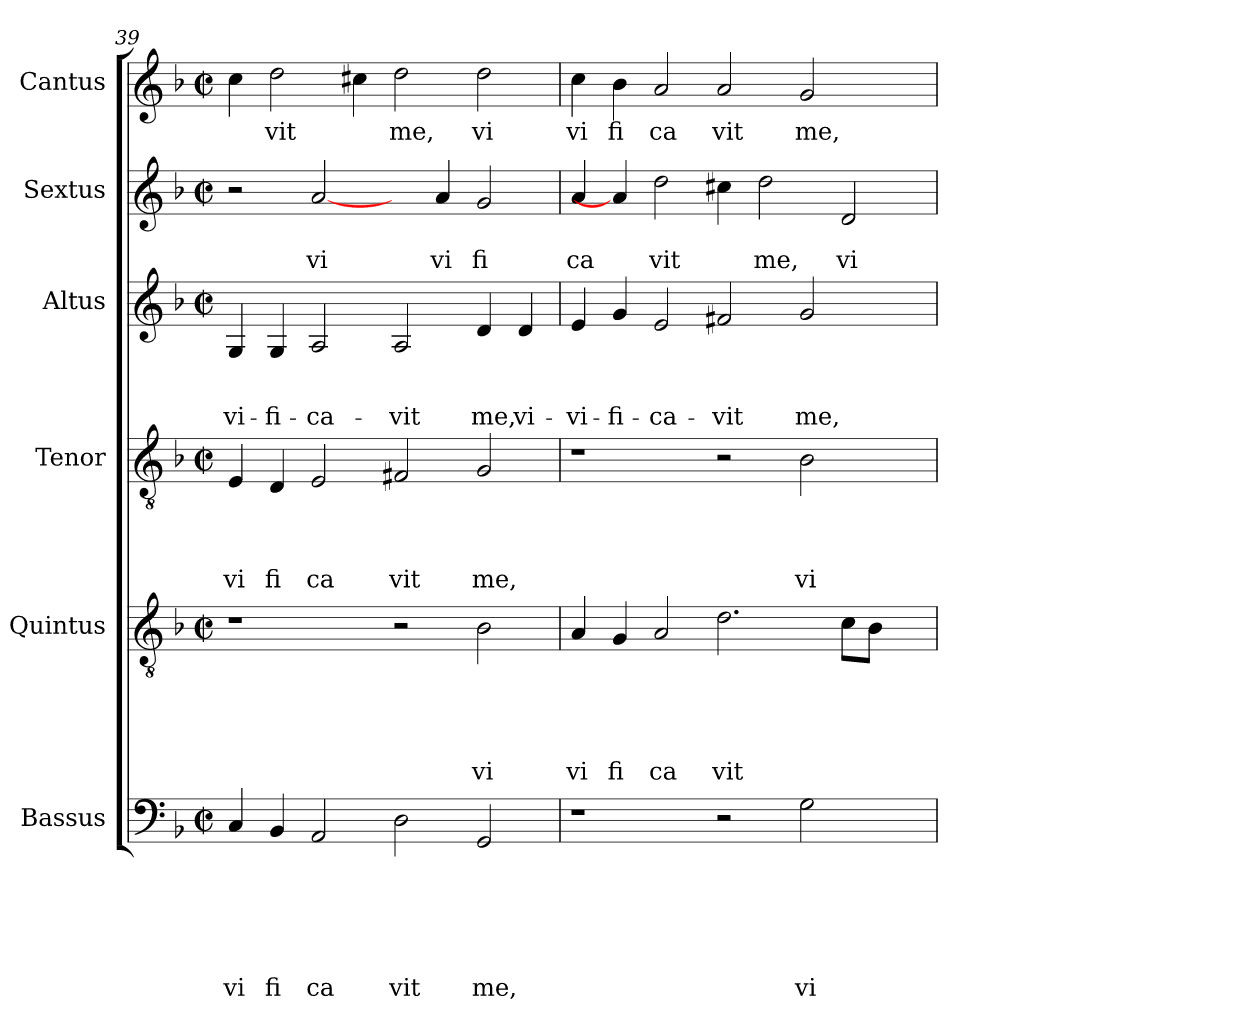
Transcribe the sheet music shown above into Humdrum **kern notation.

**kern	**text	**text	**text	**text	**text	**text	**kern	**text	**text	**text	**text	**text	**kern	**text	**text	**text	**text	**kern	**text	**text	**text	**kern	**text	**text	**kern	**text
*part6	*part6	*part6	*part6	*part6	*part6	*part6	*part5	*part5	*part5	*part5	*part5	*part5	*part4	*part4	*part4	*part4	*part4	*part3	*part3	*part3	*part3	*part2	*part2	*part2	*part1	*part1
*staff6	*staff6	*staff6	*staff6	*staff6	*staff6	*staff6	*staff5	*staff5	*staff5	*staff5	*staff5	*staff5	*staff4	*staff4	*staff4	*staff4	*staff4	*staff3	*staff3	*staff3	*staff3	*staff2	*staff2	*staff2	*staff1	*staff1
*I"Bassus	*	*	*	*	*	*	*I"Quintus	*	*	*	*	*	*I"Tenor	*	*	*	*	*I"Altus	*	*	*	*I"Sextus	*	*	*I"Cantus	*
!!LO:LB:g=z
*clefF4	*	*	*	*	*	*	*clefGv2	*	*	*	*	*	*clefGv2	*	*	*	*	*clefG2	*	*	*	*clefG2	*	*	*clefG2	*
*k[b-]	*	*	*	*	*	*	*k[b-]	*	*	*	*	*	*k[b-]	*	*	*	*	*k[b-]	*	*	*	*k[b-]	*	*	*k[b-]	*
*F:	*	*	*	*	*	*	*F:	*	*	*	*	*	*F:	*	*	*	*	*F:	*	*	*	*F:	*	*	*F:	*
*M2/2	*	*	*	*	*	*	*M2/2	*	*	*	*	*	*M2/2	*	*	*	*	*M2/2	*	*	*	*M2/2	*	*	*M2/2	*
*met(c|)	*	*	*	*	*	*	*met(c|)	*	*	*	*	*	*met(c|)	*	*	*	*	*met(c|)	*	*	*	*met(c|)	*	*	*met(c|)	*
=39	=39	=39	=39	=39	=39	=39	=39	=39	=39	=39	=39	=39	=39	=39	=39	=39	=39	=39	=39	=39	=39	=39	=39	=39	=39	=39
!	!	!	!	!	!	!LO:LY:b	!	!	!	!	!	!	!	!	!	!	!LO:LY:b	!	!	!	!LO:LY:b	!	!	!	!	!
4C/	.	.	.	.	.	vi	1r	.	.	.	.	.	4E/	.	.	.	vi	4G/	.	.	vi-	2r	.	.	4cc\	.
!	!	!	!	!	!	!LO:LY:b	!	!	!	!	!	!	!	!	!	!	!LO:LY:b	!	!	!	!LO:LY:b	!	!	!	!	!LO:LY:b
4BB-/	.	.	.	.	.	fi	.	.	.	.	.	.	4D/	.	.	.	fi	4G/	.	.	-fi-	.	.	.	2dd\	vit
!	!	!	!	!	!	!LO:LY:b	!	!	!	!	!	!	!	!	!	!	!LO:LY:b	!	!	!	!LO:LY:b	!	!	!LO:LY:b	!	!
2AA/	.	.	.	.	.	ca	.	.	.	.	.	.	2E/	.	.	.	ca	2A/	.	.	-ca-	[2a/	.	vi	.	.
.	.	.	.	.	.	.	.	.	.	.	.	.	.	.	.	.	.	.	.	.	.	.	.	.	4cc#X\	.
!	!	!	!	!	!	!LO:LY:b	!	!	!	!	!	!	!	!	!	!	!LO:LY:b	!	!	!	!LO:LY:b	!	!	!	!	!LO:LY:b
2D\	.	.	.	.	.	vit	2r	.	.	.	.	.	2F#X/	.	.	.	vit	2A/	.	.	-vit	4ryy	.	.	2dd\	me,
!	!	!	!	!	!	!	!	!	!	!	!	!	!	!	!	!	!	!	!	!	!	!	!	!LO:LY:b	!	!
.	.	.	.	.	.	.	.	.	.	.	.	.	.	.	.	.	.	.	.	.	.	4a/	.	vi	.	.
!	!	!	!	!	!	!LO:LY:b	!	!	!	!	!	!LO:LY:b	!	!	!	!	!LO:LY:b	!	!	!	!LO:LY:b	!	!	!LO:LY:b	!	!LO:LY:b
2GG/	.	.	.	.	.	me,	2B-\	.	.	.	.	vi	2G/	.	.	.	me,	4d/	.	.	me,	2g/	.	fi	2dd\	vi
!	!	!	!	!	!	!	!	!	!	!	!	!	!	!	!	!	!	!	!	!	!LO:LY:b	!	!	!	!	!
.	.	.	.	.	.	.	.	.	.	.	.	.	.	.	.	.	.	4d/	.	.	vi-	.	.	.	.	.
=40	=40	=40	=40	=40	=40	=40	=40	=40	=40	=40	=40	=40	=40	=40	=40	=40	=40	=40	=40	=40	=40	=40	=40	=40	=40	=40
!	!	!	!	!	!	!	!	!	!	!	!	!LO:LY:b	!	!	!	!	!	!	!	!	!LO:LY:b	!	!	!LO:LY:b	!	!LO:LY:b
1r	.	.	.	.	.	.	4A/	.	.	.	.	vi	1r	.	.	.	.	4e/	.	.	-vi-	4a/	.	ca	4cc\	vi
!	!	!	!	!	!	!	!	!	!	!	!	!LO:LY:b	!	!	!	!	!	!	!	!	!LO:LY:b	!	!	!	!	!LO:LY:b
.	.	.	.	.	.	.	4G/	.	.	.	.	fi	.	.	.	.	.	4g/	.	.	-fi-	4a/]	.	.	4b-\	fi
!	!	!	!	!	!	!	!	!	!	!	!	!LO:LY:b	!	!	!	!	!	!	!	!	!LO:LY:b	!	!	!LO:LY:b	!	!LO:LY:b
.	.	.	.	.	.	.	2A/	.	.	.	.	ca	.	.	.	.	.	2e/	.	.	-ca-	2dd\	.	vit	2a/	ca
!	!	!	!	!	!	!	!	!	!	!	!	!LO:LY:b	!	!	!	!	!	!	!	!	!LO:LY:b	!	!	!	!	!LO:LY:b
2r	.	.	.	.	.	.	2.d\	.	.	.	.	vit	2r	.	.	.	.	2f#X/	.	.	-vit	4cc#X\	.	.	2a/	vit
!	!	!	!	!	!	!	!	!	!	!	!	!	!	!	!	!	!	!	!	!	!	!	!	!LO:LY:b	!	!
.	.	.	.	.	.	.	.	.	.	.	.	.	.	.	.	.	.	.	.	.	.	2dd\	.	me,	.	.
!	!	!	!	!	!	!LO:LY:b	!	!	!	!	!	!	!	!	!	!	!LO:LY:b	!	!	!	!LO:LY:b	!	!	!	!	!LO:LY:b
2G\	.	.	.	.	.	vi	.	.	.	.	.	.	2B-\	.	.	.	vi	2g/	.	.	me,	.	.	.	2g/	me,
!	!	!	!	!	!	!	!	!	!	!	!	!	!	!	!	!	!	!	!	!	!	!	!	!LO:LY:b	!	!
.	.	.	.	.	.	.	8c\L	.	.	.	.	.	.	.	.	.	.	.	.	.	.	2d/	.	vi	.	.
.	.	.	.	.	.	.	8B-\J	.	.	.	.	.	.	.	.	.	.	.	.	.	.	.	.	.	.	.
4ryy	.	.	.	.	.	.	4ryy	.	.	.	.	.	4ryy	.	.	.	.	4ryy	.	.	.	.	.	.	4ryy	.
=	=	=	=	=	=	=	=	=	=	=	=	=	=	=	=	=	=	=	=	=	=	=	=	=	=	=
*-	*-	*-	*-	*-	*-	*-	*-	*-	*-	*-	*-	*-	*-	*-	*-	*-	*-	*-	*-	*-	*-	*-	*-	*-	*-	*-
